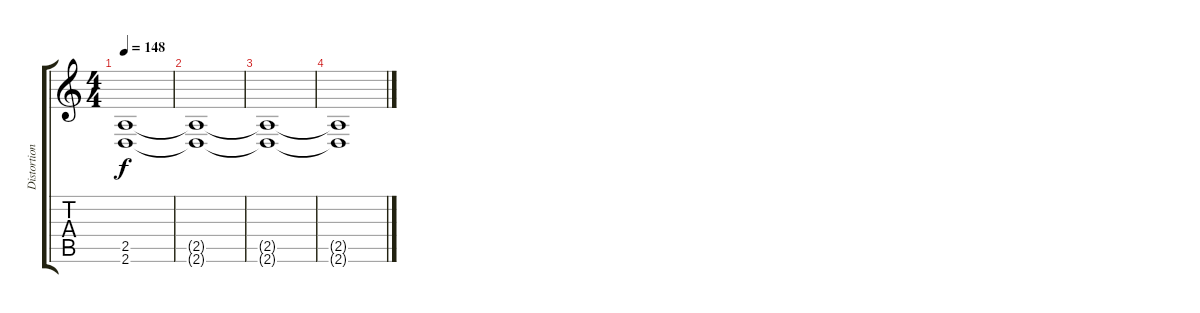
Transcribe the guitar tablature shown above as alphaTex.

\track ("Distortion Guitar" "Distortion") {instrument distortionguitar}
\staff {score tabs}
\tuning (D4 A3 F3 C3 G2 C2) {hide}
\ts (4 4)
\tempo 148
\clef g2
\ks c
(2.5 2.6).1{dy f} |
(2.5{t} 2.6{t}).1 |
(2.5{t} 2.6{t}).1 |
(2.5{t} 2.6{t}).1
